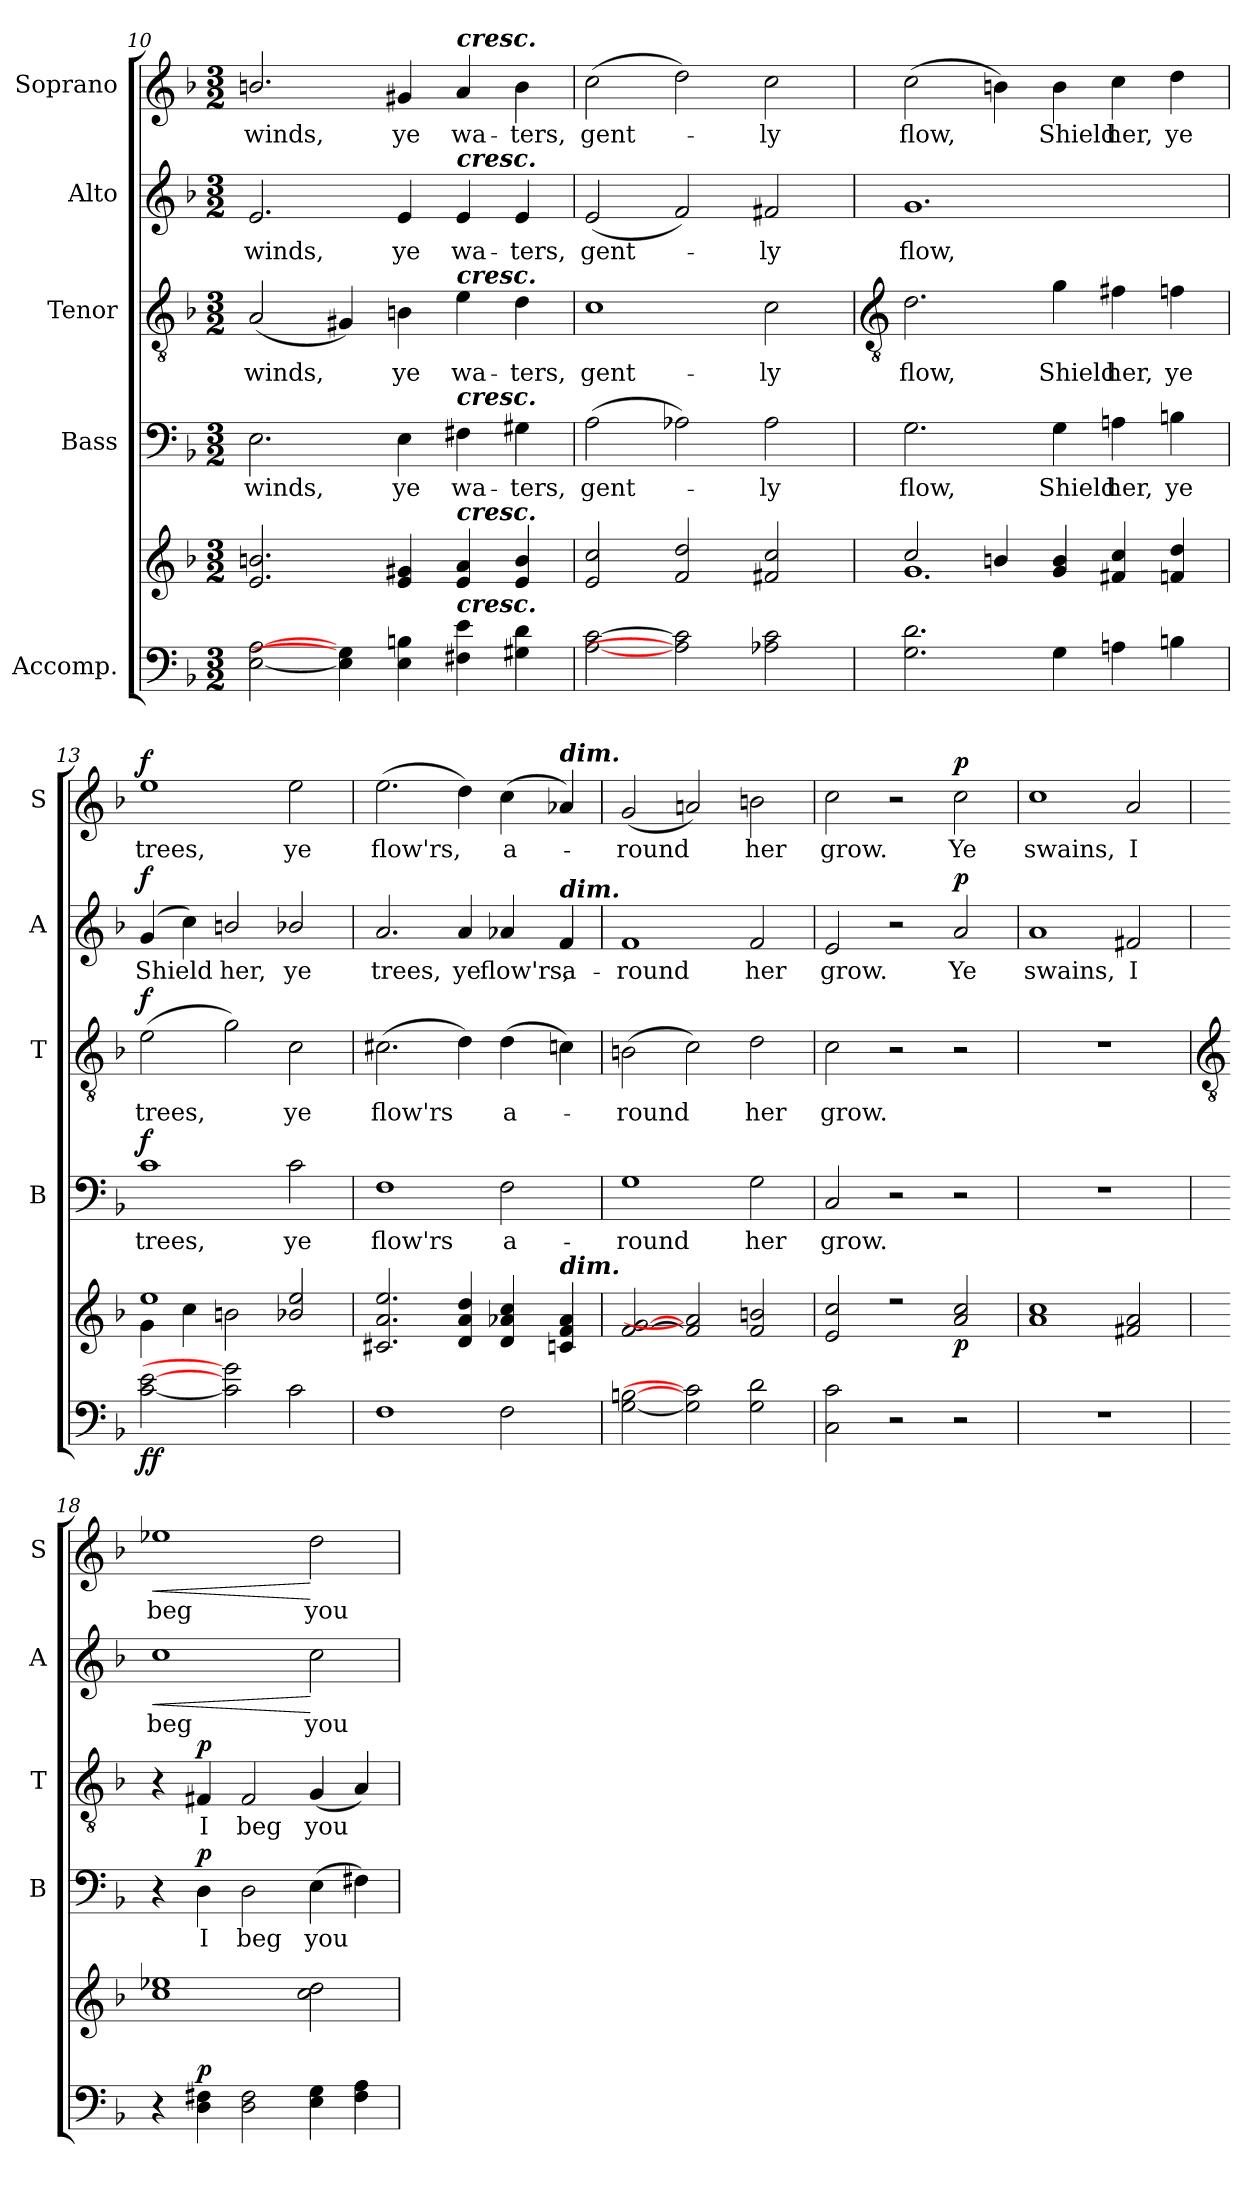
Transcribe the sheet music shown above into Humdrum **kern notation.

**kern	**kern	**dynam	**kern	**text	**dynam	**kern	**text	**dynam	**kern	**text	**dynam	**kern	**text	**dynam
*part5	*part5	*part5	*part4	*part4	*part4	*part3	*part3	*part3	*part2	*part2	*part2	*part1	*part1	*part1
*staff6	*staff5	*staff5/6	*staff4	*staff4	*staff4	*staff3	*staff3	*staff3	*staff2	*staff2	*staff2	*staff1	*staff1	*staff1
*I"Accomp.	*	*	*I"Bass	*	*	*I"Tenor	*	*	*I"Alto	*	*	*I"Soprano	*	*
*	*	*	*I'B	*	*	*I'T	*	*	*I'A	*	*	*I'S	*	*
*clefF4	*clefG2	*	*clefF4	*	*	*clefGv2	*	*	*clefG2	*	*	*clefG2	*	*
*k[b-]	*k[b-]	*	*k[b-]	*	*	*k[b-]	*	*	*k[b-]	*	*	*k[b-]	*	*
*F:	*F:	*	*F:	*	*	*F:	*	*	*F:	*	*	*F:	*	*
*M3/2	*M3/2	*	*M3/2	*	*	*M3/2	*	*	*M3/2	*	*	*M3/2	*	*
=10	=10	=10	=10	=10	=10	=10	=10	=10	=10	=10	=10	=10	=10	=10
!	!	!	!	!LO:LY:b	!	!	!LO:LY:b	!	!	!LO:LY:b	!	!	!LO:LY:b	!
[2E [2A	2.e/ 2.bn/	.	2.E	winds,	.	(<2A	winds,	.	2.e	winds,	.	2.bn/	winds,	.
4E] 4G#]	.	.	.	.	.	4G#X)	.	.	.	.	.	.	.	.
!	!	!	!	!LO:LY:b	!	!	!LO:LY:b	!	!	!LO:LY:b	!	!	!LO:LY:b	!
4E 4Bn	4e 4g#X	.	4E	ye	.	4Bn	ye	.	4e	ye	.	4g#X	ye	.
!	!	!	!	!	!	!	!	!	!	!	!	!LO:TX:a:Bi:t=cresc.	!	!
!	!	!	!	!	!	!	!	!	!LO:TX:a:Bi:t=cresc.	!	!	!	!	!
!	!	!	!	!	!	!LO:TX:a:Bi:t=cresc.	!	!	!	!	!	!	!	!
!	!	!	!LO:TX:a:Bi:t=cresc.	!	!	!	!	!	!	!	!	!	!	!
!	!LO:TX:a:Bi:t=cresc.	!	!	!	!	!	!	!	!	!	!	!	!	!
!LO:TX:a:Bi:t=cresc.	!	!	!	!	!	!	!	!	!	!	!	!	!	!
!	!	!	!	!LO:LY:b	!	!	!LO:LY:b	!	!	!LO:LY:b	!	!	!LO:LY:b	!
4F#X 4e	4e 4a	.	4F#X	wa-	.	4e	wa-	.	4e	wa-	.	4a	wa-	.
!	!	!	!	!LO:LY:b	!	!	!LO:LY:b	!	!	!LO:LY:b	!	!	!LO:LY:b	!
4G# 4d	4e 4b	.	4G#X	-ters,	.	4d	-ters,	.	4e	-ters,	.	4b	-ters,	.
=11	=11	=11	=11	=11	=11	=11	=11	=11	=11	=11	=11	=11	=11	=11
!	!	!	!	!LO:LY:b	!	!	!LO:LY:b	!	!	!LO:LY:b	!	!	!LO:LY:b	!
[2A [2c	2e 2cc	.	(>2A	gent-	.	1c	gent-	.	(<2e	gent-	.	(>2cc	gent-	.
2A-] 2c]	2f 2dd	.	2A-X)	.	.	.	.	.	2f)	.	.	2dd)	.	.
!	!	!	!	!LO:LY:b	!	!	!LO:LY:b	!	!	!LO:LY:b	!	!	!LO:LY:b	!
2A- 2c	2f#X 2cc	.	2A-	ly	.	2c	-ly	.	2f#X	ly	.	2cc	ly	.
!!LO:LB:g=z
=12	=12	=12	=12	=12	=12	=12	=12	=12	=12	=12	=12	=12	=12	=12
*	*	*	*	*	*	*clefGv2	*	*	*	*	*	*	*	*
*	*^	*	*	*	*	*	*	*	*	*	*	*	*	*
!	!	!	!	!	!LO:LY:b	!	!	!LO:LY:b	!	!	!LO:LY:b	!	!	!LO:LY:b	!
2.G 2.d	2cc/	1.g\	.	2.G	flow,	.	2.d	flow,	.	1.g	flow,	.	(>2cc	flow,	.
.	4bn/	.	.	.	.	.	.	.	.	.	.	.	4bn)	.	.
!	!	!	!	!	!LO:LY:b	!	!	!LO:LY:b	!	!	!	!	!	!LO:LY:b	!
4G	4g/ 4b/	.	.	4G	Shield	.	4g	Shield	.	.	.	.	4b	Shield	.
!	!	!	!	!	!LO:LY:b	!	!	!LO:LY:b	!	!	!	!	!	!LO:LY:b	!
4An	4f#X/ 4cc/	.	.	4An	her,	.	4f#X	her,	.	.	.	.	4cc	her,	.
!	!	!	!	!	!LO:LY:b	!	!	!LO:LY:b	!	!	!	!	!	!LO:LY:b	!
4Bn	4fn/ 4dd/	.	.	4Bn	ye	.	4fn	ye	.	.	.	.	4dd	ye	.
=13	=13	=13	=13	=13	=13	=13	=13	=13	=13	=13	=13	=13	=13	=13	=13
!	!	!	!LO:DY:b=2	!	!LO:LY:b	!	!	!LO:LY:b	!	!	!LO:LY:b	!	!	!LO:LY:b	!
!	!	!	!LO:DY:n=1:b	!	!	!LO:DY:b	!	!	!LO:DY:b	!	!	!LO:DY:b	!	!	!LO:DY:b
[2c [2e	1ee/	4g\	f f	1c	trees,	f	(>2e	trees,	f	(<4g	Shield	f	1ee	trees,	f
.	.	4cc\	.	.	.	.	.	.	.	4cc)	.	.	.	.	.
!	!	!	!	!	!	!	!	!	!	!	!LO:LY:b	!	!	!	!
2c] 2g]	.	2bn\	.	.	.	.	2g)	.	.	2bn/	her,	.	.	.	.
!	!	!	!	!	!LO:LY:b	!	!	!LO:LY:b	!	!	!LO:LY:b	!	!	!LO:LY:b	!
2c	2b-X/ 2ee/	2ryy	.	2c	ye	.	2c	ye	.	2b-X/	ye	.	2ee	ye	.
=14	=14	=14	=14	=14	=14	=14	=14	=14	=14	=14	=14	=14	=14	=14	=14
!	!	!LO:N:vis=1	!	!	!LO:LY:b	!	!	!LO:LY:b	!	!	!LO:LY:b	!	!	!LO:LY:b	!
1F	2.c#X/ 2.a/ 2.ee/	1.ryy	.	1F	flow'rs	.	(>2.c#X	flow'rs	.	2.a	trees,	.	(>2.ee	flow'rs,	.
!	!	!	!	!	!	!	!	!	!	!	!LO:LY:b	!	!	!	!
.	4d/ 4a/ 4dd/	.	.	.	.	.	4d)	.	.	4a	ye	.	4dd)	.	.
!	!	!	!	!	!LO:LY:b	!	!	!LO:LY:b	!	!	!LO:LY:b	!	!	!LO:LY:b	!
2F	4d/ 4a-X/ 4cc/	.	.	2F	a-	.	(>4d	a-	.	4a-X	flow'rs,	.	(<4cc	a-	.
!	!	!	!	!	!	!	!	!	!	!	!	!	!LO:TX:a:Bi:t=dim.	!	!
!	!	!	!	!	!	!	!	!	!	!LO:TX:a:Bi:t=dim.	!	!	!	!	!
!	!LO:TX:a:Bi:t=dim.	!	!	!	!	!	!	!	!	!	!	!	!	!	!
!	!	!	!	!	!	!	!	!	!	!	!LO:LY:b	!	!	!	!
.	4cn/ 4f/ 4a-/	.	.	.	.	.	4cn)	.	.	4f	a-	.	4a-X)	.	.
=15	=15	=15	=15	=15	=15	=15	=15	=15	=15	=15	=15	=15	=15	=15	=15
!	!	!LO:N:vis=1	!	!	!LO:LY:b	!	!	!LO:LY:b	!	!	!LO:LY:b	!	!	!LO:LY:b	!
[2G [2Bn	[2f/ [2g/	1.ryy	.	1G	-round	.	(>2Bn	round	.	1f	-round	.	(<2g	round	.
2G] 2c]	2f/] 2an/]	.	.	.	.	.	2c)	.	.	.	.	.	2an)	.	.
!	!	!	!	!	!LO:LY:b	!	!	!LO:LY:b	!	!	!LO:LY:b	!	!	!LO:LY:b	!
2G 2d	2f/ 2bn/	.	.	2G	her	.	2d	her	.	2f	her	.	2bn	her	.
=16	=16	=16	=16	=16	=16	=16	=16	=16	=16	=16	=16	=16	=16	=16	=16
!	!	!LO:N:vis=1	!	!	!LO:LY:b	!	!	!LO:LY:b	!	!	!LO:LY:b	!	!	!LO:LY:b	!
2C 2c	2e/ 2cc/	1.ryy	.	2C	grow.	.	2c	grow.	.	2e	grow.	.	2cc	grow.	.
2r	2r	.	.	2r	.	.	2r	.	.	2r	.	.	2r	.	.
!	!	!	!LO:DY:b	!	!	!	!	!	!	!	!LO:LY:b	!LO:DY:b	!	!LO:LY:b	!LO:DY:b
2r	2a/ 2cc/	.	p	2r	.	.	2r	.	.	2a	Ye	p	2cc	Ye	p
=17	=17	=17	=17	=17	=17	=17	=17	=17	=17	=17	=17	=17	=17	=17	=17
!LO:N:vis=1	!	!LO:N:vis=1	!	!LO:N:vis=1	!	!	!LO:N:vis=1	!	!	!	!LO:LY:b	!	!	!LO:LY:b	!
1.r	1a/ 1cc/	1.ryy	.	1.r	.	.	1.r	.	.	1a	swains,	.	1cc	swains,	.
!	!	!	!	!	!	!	!	!	!	!	!LO:LY:b	!	!	!LO:LY:b	!
.	2f#X/ 2a/	.	.	.	.	.	.	.	.	2f#X	I	.	2a	I	.
!!LO:LB:g=z
=18	=18	=18	=18	=18	=18	=18	=18	=18	=18	=18	=18	=18	=18	=18	=18
*	*	*	*	*	*	*	*clefGv2	*	*	*	*	*	*	*	*
!	!	!LO:N:vis=1	!	!	!	!	!	!	!	!	!LO:LY:b	!LO:HP:b	!	!	!
!	!	!	!	!	!	!	!	!	!	!	!	!LO:HP:n=1:b	!	!LO:LY:b	!LO:HP:b
!	!	!	!	!	!	!	!	!	!	!	!	!	!	!	!LO:HP:n=1:b
4r	1cc/ 1ee-X/	1.ryy	.	4r	.	.	4r	.	.	1cc	beg	< >	1ee-X	beg	< >
!	!	!	!LO:DY:a=2	!	!LO:LY:b	!LO:DY:b	!	!LO:LY:b	!LO:DY:b	!	!	!	!	!	!
4D 4F#X	.	.	p	4D	I	p	4F#X	I	p	.	.	.	.	.	.
!	!	!	!	!	!LO:LY:b	!	!	!LO:LY:b	!	!	!	!	!	!	!
2D 2F#	.	.	.	2D	beg	.	2F#	beg	.	.	.	.	.	.	.
!	!	!	!	!	!LO:LY:b	!	!	!LO:LY:b	!	!	!LO:LY:b	!	!	!LO:LY:b	!
4E 4G	2cc\ 2dd\	.	.	(>4E	you	.	(<4G	you	.	2cc	you	[	2dd	you	[
4F# 4A	.	.	.	4F#X)	.	.	4A)	.	.	.	.	.	.	.	.
*	*v	*v	*	*	*	*	*	*	*	*	*	*	*	*	*
.	.	.	.	.	.	.	.	.	.	.	]	.	.	]
=	=	=	=	=	=	=	=	=	=	=	=	=	=	=
*-	*-	*-	*-	*-	*-	*-	*-	*-	*-	*-	*-	*-	*-	*-
